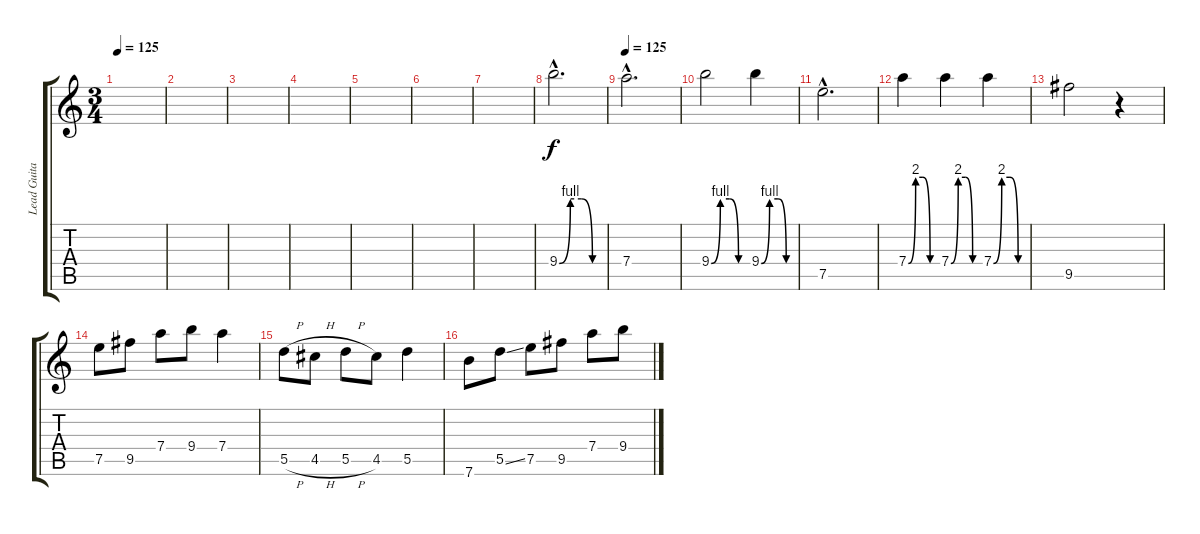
\track ("Lead Guitar" "Lead Guita") {instrument overdrivenguitar}
\staff {score tabs}
\tuning (E4 B3 G4 D4 A3 E3) {hide}
\ts (3 4)
\tempo 125
\clef g2
\ks c
|
|
|
|
|
|
|
9.4{be (custom 0 0 15 4 30 4 45 0 60 0) hac}.2{d} |
\tempo 125
7.4{hac}.2{d} |
9.4{be (custom 0 0 15 4 30 4 45 0 60 0)}.2 9.4{be (custom 0 0 15 4 30 4 45 0 60 0)}.4 |
7.5{hac}.2{d} |
7.4{be (custom 0 0 15 8 30 8 45 0 60 0)}.4 7.4{be (custom 0 0 15 8 30 8 45 0 60 0)}.4 7.4{be (custom 0 0 15 8 30 8 45 0 60 0)}.4 |
9.5.2 r.4 |
7.5.8 9.5.8 7.4.8 9.4.8 7.4.4 |
5.5{h}.8 4.5{h}.8 5.5{h}.8 4.5.8 5.5.4 |
7.6.8 5.5{ss}.8 7.5.8 9.5.8 7.4.8 9.4.8
